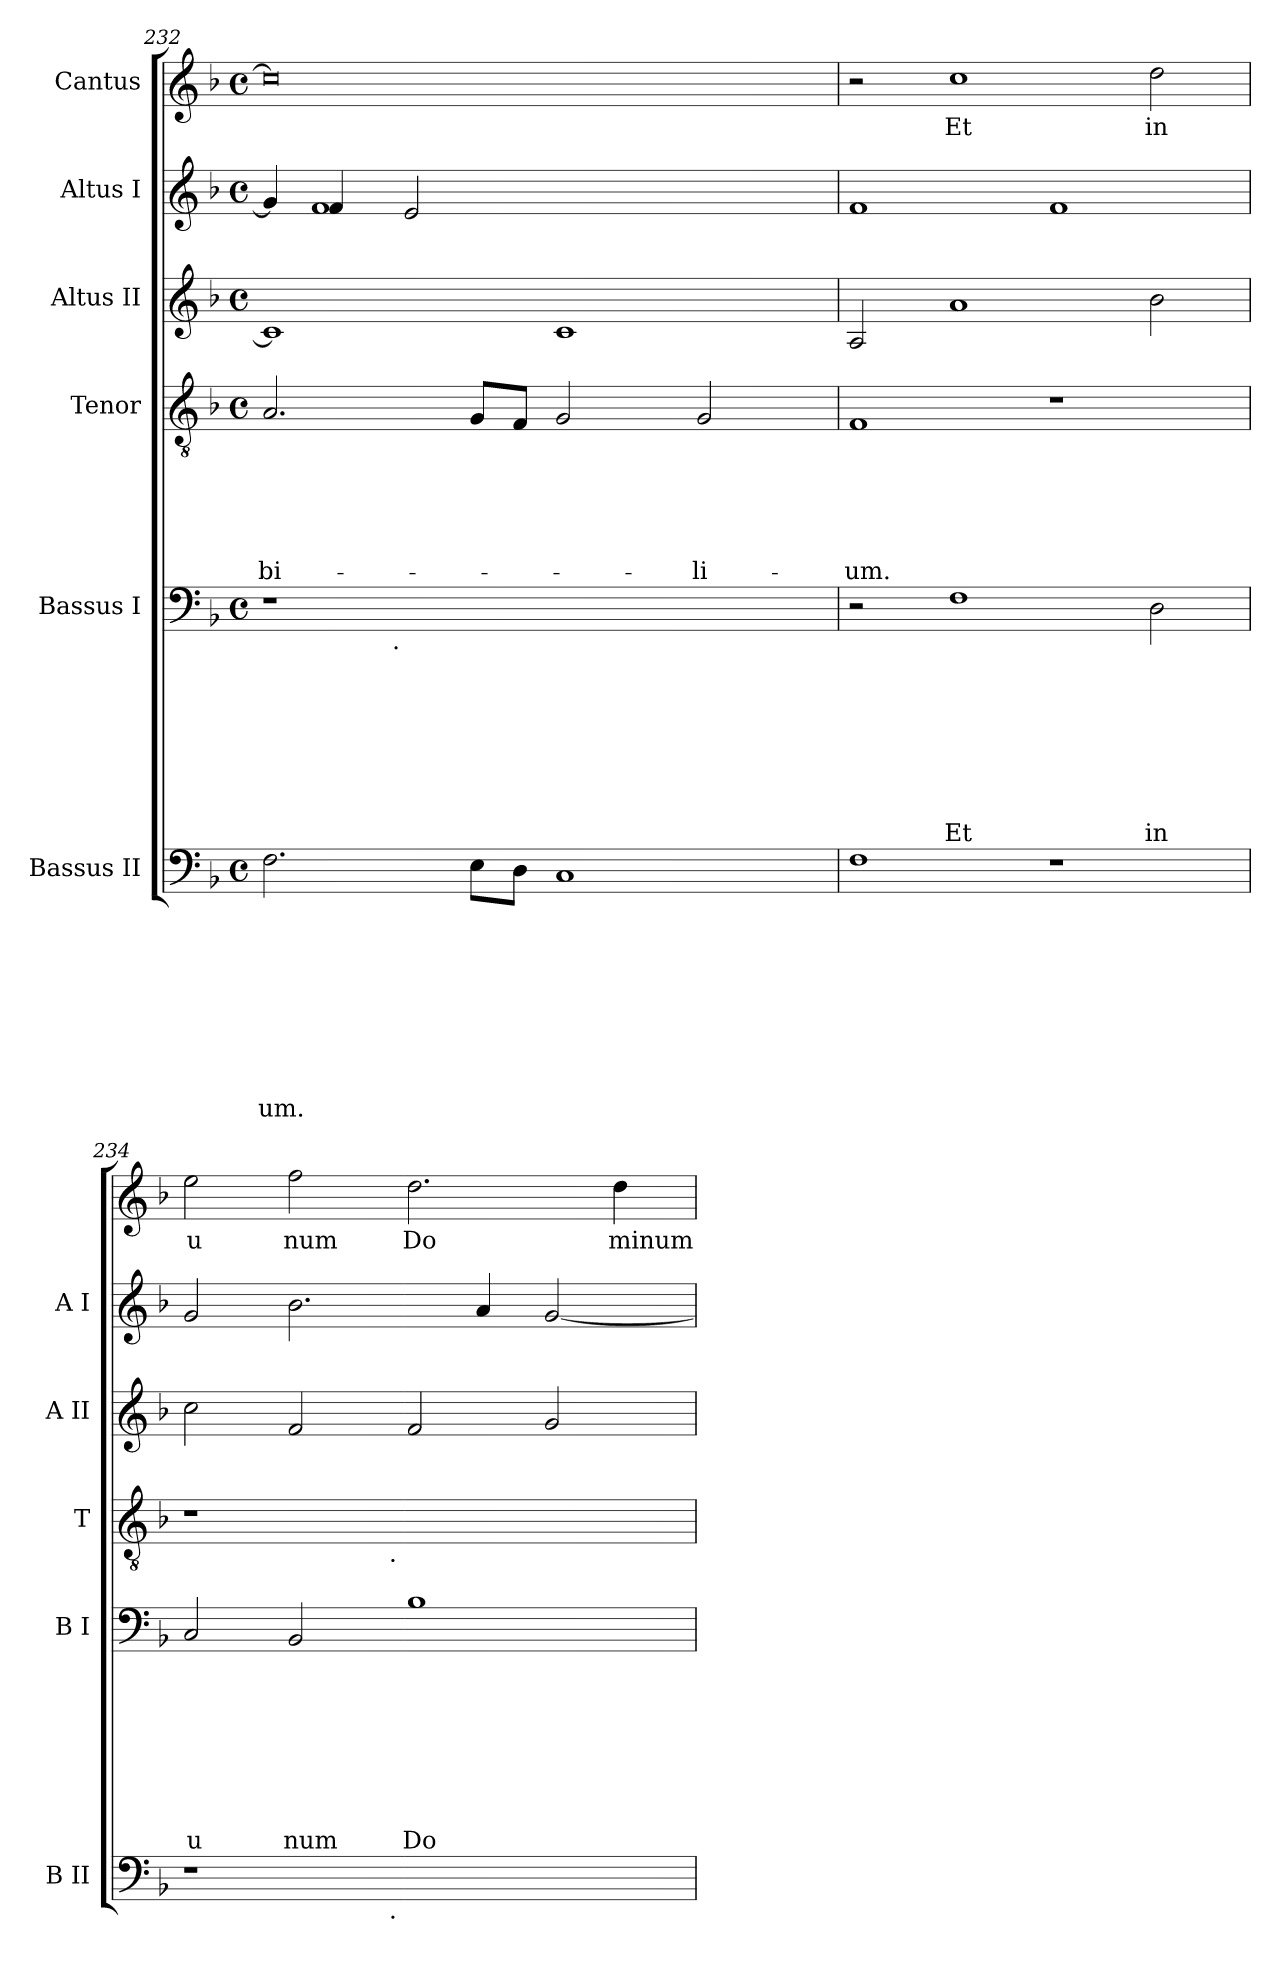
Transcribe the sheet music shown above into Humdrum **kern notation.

**kern	**text	**text	**text	**text	**text	**text	**text	**text	**text	**kern	**text	**text	**text	**text	**text	**text	**text	**text	**kern	**text	**text	**text	**text	**text	**text	**kern	**kern	**kern	**text
*part6	*part6	*part6	*part6	*part6	*part6	*part6	*part6	*part6	*part6	*part5	*part5	*part5	*part5	*part5	*part5	*part5	*part5	*part5	*part4	*part4	*part4	*part4	*part4	*part4	*part4	*part3	*part2	*part1	*part1
*staff6	*staff6	*staff6	*staff6	*staff6	*staff6	*staff6	*staff6	*staff6	*staff6	*staff5	*staff5	*staff5	*staff5	*staff5	*staff5	*staff5	*staff5	*staff5	*staff4	*staff4	*staff4	*staff4	*staff4	*staff4	*staff4	*staff3	*staff2	*staff1	*staff1
*I"Bassus II	*	*	*	*	*	*	*	*	*	*I"Bassus I	*	*	*	*	*	*	*	*	*I"Tenor	*	*	*	*	*	*	*I"Altus II	*I"Altus I	*I"Cantus	*
*I'B II	*	*	*	*	*	*	*	*	*	*I'B I	*	*	*	*	*	*	*	*	*I'T	*	*	*	*	*	*	*I'A II	*I'A I	*	*
*clefF4	*	*	*	*	*	*	*	*	*	*clefF4	*	*	*	*	*	*	*	*	*clefGv2	*	*	*	*	*	*	*clefG2	*clefG2	*clefG2	*
*k[b-]	*	*	*	*	*	*	*	*	*	*k[b-]	*	*	*	*	*	*	*	*	*k[b-]	*	*	*	*	*	*	*k[b-]	*k[b-]	*k[b-]	*
*F:	*	*	*	*	*	*	*	*	*	*F:	*	*	*	*	*	*	*	*	*F:	*	*	*	*	*	*	*F:	*F:	*F:	*
*M4/4	*	*	*	*	*	*	*	*	*	*M4/4	*	*	*	*	*	*	*	*	*M4/4	*	*	*	*	*	*	*M4/4	*M4/4	*M4/4	*
*met(c)	*	*	*	*	*	*	*	*	*	*met(c)	*	*	*	*	*	*	*	*	*met(c)	*	*	*	*	*	*	*met(c)	*met(c)	*met(c)	*
=232	=232	=232	=232	=232	=232	=232	=232	=232	=232	=232	=232	=232	=232	=232	=232	=232	=232	=232	=232	=232	=232	=232	=232	=232	=232	=232	=232	=232	=232
!	!	!	!	!	!	!	!	!	!LO:LY:b	!	!	!	!	!	!	!	!	!	!	!	!	!	!	!	!LO:LY:b	!	!	!	!
*	*	*	*	*	*	*	*	*	*	*^	*	*	*	*	*	*	*	*	*	*	*	*	*	*	*	*	*^	*	*
2.F\	.	.	.	.	.	.	.	.	um.	1r	4ryy	.	.	.	.	.	.	.	.	2.A/	.	.	.	.	.	-bi-	1c]	4g/]	4ryy	0cc]	.
.	.	.	.	.	.	.	.	.	.	.	8...ryy	.	.	.	.	.	.	.	.	.	.	.	.	.	.	.	.	4f/	1f	.	.
!	!	!	!	!	!	!	!	!	!	!	!LO:TX:b:t=.	!	!	!	!	!	!	!	!	!	!	!	!	!	!	!	!	!	!	!	!
.	.	.	.	.	.	.	.	.	.	.	1ryy	.	.	.	.	.	.	.	.	.	.	.	.	.	.	.	.	.	.	.	.
.	.	.	.	.	.	.	.	.	.	.	.	.	.	.	.	.	.	.	.	.	.	.	.	.	.	.	.	2e/	.	.	.
8E\L	.	.	.	.	.	.	.	.	.	.	.	.	.	.	.	.	.	.	.	8G/L	.	.	.	.	.	.	.	.	.	.	.
8D\J	.	.	.	.	.	.	.	.	.	.	.	.	.	.	.	.	.	.	.	8F/J	.	.	.	.	.	.	.	.	.	.	.
1C	.	.	.	.	.	.	.	.	.	1ryy	.	.	.	.	.	.	.	.	.	2G/	.	.	.	.	.	.	1c	2.ryy	.	.	.
.	.	.	.	.	.	.	.	.	.	.	.	.	.	.	.	.	.	.	.	.	.	.	.	.	.	.	.	.	2.ryy	.	.
.	.	.	.	.	.	.	.	.	.	.	2ryy	.	.	.	.	.	.	.	.	.	.	.	.	.	.	.	.	.	.	.	.
!	!	!	!	!	!	!	!	!	!	!	!	!	!	!	!	!	!	!	!	!	!	!	!	!	!	!LO:LY:b	!	!	!	!	!
.	.	.	.	.	.	.	.	.	.	.	.	.	.	.	.	.	.	.	.	2G/	.	.	.	.	.	-li-	.	.	.	.	.
.	.	.	.	.	.	.	.	.	.	.	.	.	.	.	.	.	.	.	.	.	.	.	.	.	.	.	.	4ryy	.	.	.
.	.	.	.	.	.	.	.	.	.	.	64ryy	.	.	.	.	.	.	.	.	.	.	.	.	.	.	.	.	.	.	.	.
=233	=233	=233	=233	=233	=233	=233	=233	=233	=233	=233	=233	=233	=233	=233	=233	=233	=233	=233	=233	=233	=233	=233	=233	=233	=233	=233	=233	=233	=233	=233	=233
!	!	!	!	!	!	!	!	!	!	!	!	!	!	!	!	!	!	!	!	!	!	!	!	!	!	!LO:LY:b	!	!	!	!	!
*	*	*	*	*	*	*	*	*	*	*v	*v	*	*	*	*	*	*	*	*	*	*	*	*	*	*	*	*	*v	*v	*	*
1F	.	.	.	.	.	.	.	.	.	2r	.	.	.	.	.	.	.	.	1F	.	.	.	.	.	-um.	2A/	1f	2r	.
!	!	!	!	!	!	!	!	!	!	!	!	!	!	!	!	!	!	!LO:LY:b	!	!	!	!	!	!	!	!	!	!	!LO:LY:b
.	.	.	.	.	.	.	.	.	.	1F	.	.	.	.	.	.	.	Et	.	.	.	.	.	.	.	1a	.	1cc	Et
1r	.	.	.	.	.	.	.	.	.	.	.	.	.	.	.	.	.	.	1r	.	.	.	.	.	.	.	1f	.	.
!	!	!	!	!	!	!	!	!	!	!	!	!	!	!	!	!	!	!LO:LY:b	!	!	!	!	!	!	!	!	!	!	!LO:LY:b
.	.	.	.	.	.	.	.	.	.	2D\	.	.	.	.	.	.	.	in	.	.	.	.	.	.	.	2b-\	.	2dd\	in
=234	=234	=234	=234	=234	=234	=234	=234	=234	=234	=234	=234	=234	=234	=234	=234	=234	=234	=234	=234	=234	=234	=234	=234	=234	=234	=234	=234	=234	=234
!	!	!	!	!	!	!	!	!	!	!	!	!	!	!	!	!	!	!LO:LY:b	!	!	!	!	!	!	!	!	!	!	!LO:LY:b
*^	*	*	*	*	*	*	*	*	*	*	*	*	*	*	*	*	*	*	*^	*	*	*	*	*	*	*	*	*	*
1r	2ryy	.	.	.	.	.	.	.	.	.	2C/	.	.	.	.	.	.	.	u	1r	2ryy	.	.	.	.	.	.	2cc\	2g/	2ee\	u
!	!	!	!	!	!	!	!	!	!	!	!	!	!	!	!	!	!	!	!LO:LY:b	!	!	!	!	!	!	!	!	!	!	!	!LO:LY:b
.	4...ryy	.	.	.	.	.	.	.	.	.	2BB-/	.	.	.	.	.	.	.	num	.	4...ryy	.	.	.	.	.	.	2f/	2.b-\	2ff\	num
!	!	!	!	!	!	!	!	!	!	!	!	!	!	!	!	!	!	!	!	!	!LO:TX:b:t=.	!	!	!	!	!	!	!	!	!	!
!	!LO:TX:b:t=.	!	!	!	!	!	!	!	!	!	!	!	!	!	!	!	!	!	!	!	!	!	!	!	!	!	!	!	!	!	!
.	1ryy	.	.	.	.	.	.	.	.	.	.	.	.	.	.	.	.	.	.	.	1ryy	.	.	.	.	.	.	.	.	.	.
!	!	!	!	!	!	!	!	!	!	!	!	!	!	!	!	!	!	!	!LO:LY:b	!	!	!	!	!	!	!	!	!	!	!	!LO:LY:b
1ryy	.	.	.	.	.	.	.	.	.	.	1B-	.	.	.	.	.	.	.	Do	1ryy	.	.	.	.	.	.	.	2f/	.	2.dd\	Do
.	.	.	.	.	.	.	.	.	.	.	.	.	.	.	.	.	.	.	.	.	.	.	.	.	.	.	.	.	4a/	.	.
.	.	.	.	.	.	.	.	.	.	.	.	.	.	.	.	.	.	.	.	.	.	.	.	.	.	.	.	2g/	[<2g/	.	.
!	!	!	!	!	!	!	!	!	!	!	!	!	!	!	!	!	!	!	!	!	!	!	!	!	!	!	!	!	!	!	!LO:LY:b
.	.	.	.	.	.	.	.	.	.	.	.	.	.	.	.	.	.	.	.	.	.	.	.	.	.	.	.	.	.	4dd\	minum
.	32ryy	.	.	.	.	.	.	.	.	.	.	.	.	.	.	.	.	.	.	.	32ryy	.	.	.	.	.	.	.	.	.	.
*v	*v	*	*	*	*	*	*	*	*	*	*	*	*	*	*	*	*	*	*	*v	*v	*	*	*	*	*	*	*	*	*	*
=	=	=	=	=	=	=	=	=	=	=	=	=	=	=	=	=	=	=	=	=	=	=	=	=	=	=	=	=	=
*-	*-	*-	*-	*-	*-	*-	*-	*-	*-	*-	*-	*-	*-	*-	*-	*-	*-	*-	*-	*-	*-	*-	*-	*-	*-	*-	*-	*-	*-
